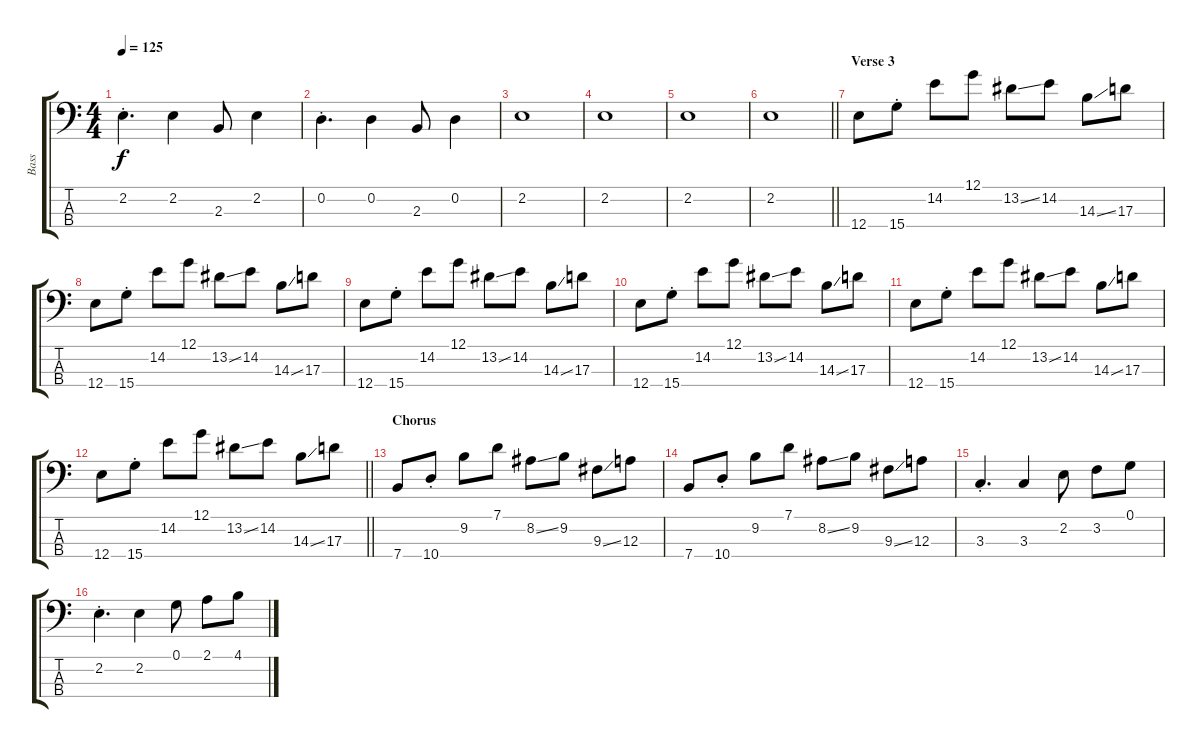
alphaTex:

\track ("Bass" "Bass") {instrument electricbassfinger}
\staff {score tabs}
\tuning (G2 D2 A1 E1) {hide}
\ts (4 4)
\tempo 125
\clef f4
\ks c
2.2{st}.4{d dy f} 2.2.4 2.3.8 2.2.4 |
0.2{st}.4{d} 0.2.4 2.3.8 0.2.4 |
2.2.1 |
2.2.1 |
2.2.1 |
\barLineRight lightlight
2.2.1 |
\section ("" "Verse 3")
12.4.8 15.4{st}.8 14.2.8 12.1.8 13.2{ss}.8 14.2.8 14.3{ss}.8 17.3.8 |
12.4.8 15.4{st}.8 14.2.8 12.1.8 13.2{ss}.8 14.2.8 14.3{ss}.8 17.3.8 |
12.4.8 15.4{st}.8 14.2.8 12.1.8 13.2{ss}.8 14.2.8 14.3{ss}.8 17.3.8 |
12.4.8 15.4{st}.8 14.2.8 12.1.8 13.2{ss}.8 14.2.8 14.3{ss}.8 17.3.8 |
12.4.8 15.4{st}.8 14.2.8 12.1.8 13.2{ss}.8 14.2.8 14.3{ss}.8 17.3.8 |
\barLineRight lightlight
12.4.8 15.4{st}.8 14.2.8 12.1.8 13.2{ss}.8 14.2.8 14.3{ss}.8 17.3.8 |
\section ("" "Chorus")
7.4.8 10.4{st}.8 9.2.8 7.1.8 8.2{ss}.8 9.2.8 9.3{ss}.8 12.3.8 |
7.4.8 10.4{st}.8 9.2.8 7.1.8 8.2{ss}.8 9.2.8 9.3{ss}.8 12.3.8 |
3.3{st}.4{d} 3.3.4 2.2.8 3.2.8 0.1.8 |
2.2{st}.4{d} 2.2.4 0.1.8 2.1.8 4.1.8
